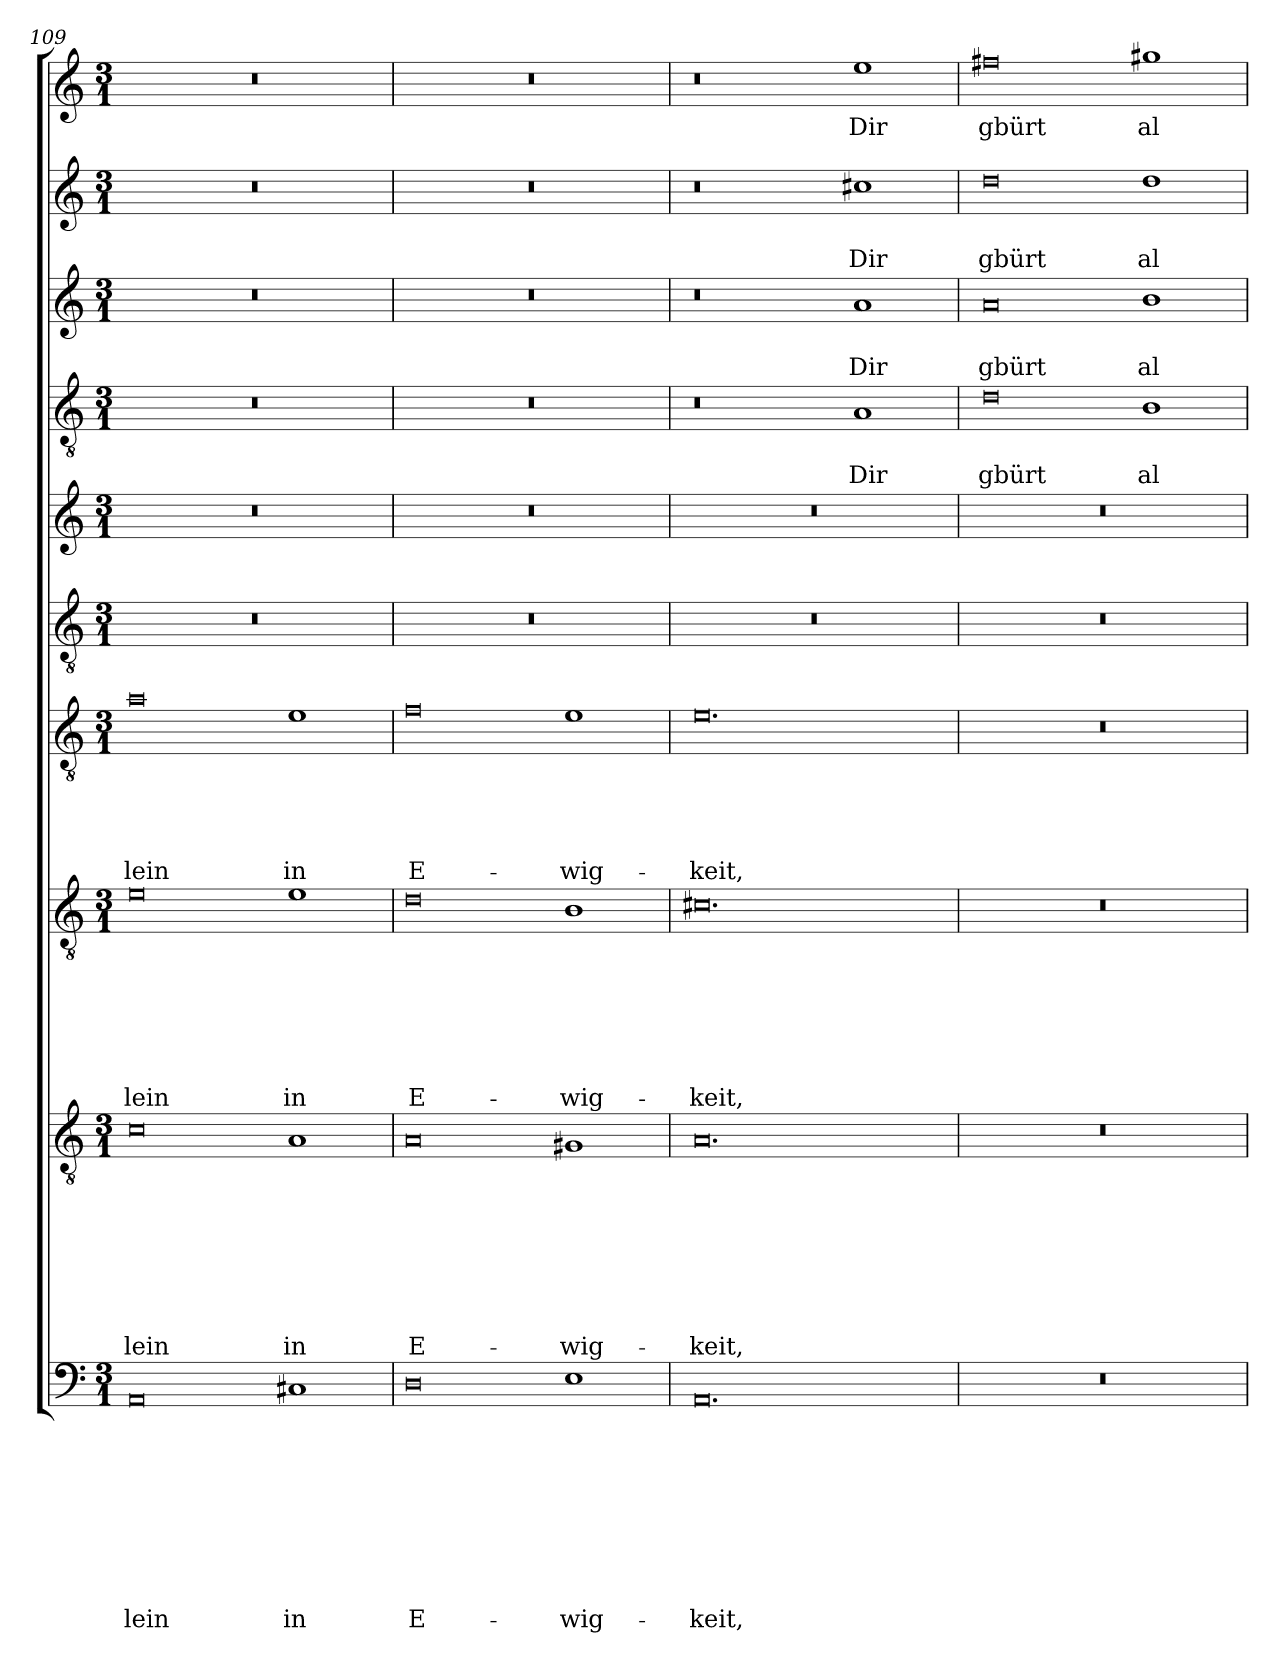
**kern	**text	**text	**text	**text	**text	**text	**text	**text	**text	**kern	**text	**text	**text	**text	**text	**text	**text	**text	**kern	**text	**text	**text	**text	**text	**text	**text	**kern	**text	**text	**text	**text	**text	**kern	**kern	**kern	**text	**text	**kern	**text	**text	**kern	**text	**text	**kern	**text
*part10	*part10	*part10	*part10	*part10	*part10	*part10	*part10	*part10	*part10	*part9	*part9	*part9	*part9	*part9	*part9	*part9	*part9	*part9	*part8	*part8	*part8	*part8	*part8	*part8	*part8	*part8	*part7	*part7	*part7	*part7	*part7	*part7	*part6	*part5	*part4	*part4	*part4	*part3	*part3	*part3	*part2	*part2	*part2	*part1	*part1
*staff10	*staff10	*staff10	*staff10	*staff10	*staff10	*staff10	*staff10	*staff10	*staff10	*staff9	*staff9	*staff9	*staff9	*staff9	*staff9	*staff9	*staff9	*staff9	*staff8	*staff8	*staff8	*staff8	*staff8	*staff8	*staff8	*staff8	*staff7	*staff7	*staff7	*staff7	*staff7	*staff7	*staff6	*staff5	*staff4	*staff4	*staff4	*staff3	*staff3	*staff3	*staff2	*staff2	*staff2	*staff1	*staff1
*clefF4	*	*	*	*	*	*	*	*	*	*clefGv2	*	*	*	*	*	*	*	*	*clefGv2	*	*	*	*	*	*	*	*clefGv2	*	*	*	*	*	*clefGv2	*clefG2	*clefGv2	*	*	*clefG2	*	*	*clefG2	*	*	*clefG2	*
*k[]	*	*	*	*	*	*	*	*	*	*k[]	*	*	*	*	*	*	*	*	*k[]	*	*	*	*	*	*	*	*k[]	*	*	*	*	*	*k[]	*k[]	*k[]	*	*	*k[]	*	*	*k[]	*	*	*k[]	*
*C:	*	*	*	*	*	*	*	*	*	*C:	*	*	*	*	*	*	*	*	*C:	*	*	*	*	*	*	*	*C:	*	*	*	*	*	*C:	*C:	*C:	*	*	*C:	*	*	*C:	*	*	*C:	*
*M3/1	*	*	*	*	*	*	*	*	*	*M3/1	*	*	*	*	*	*	*	*	*M3/1	*	*	*	*	*	*	*	*M3/1	*	*	*	*	*	*M3/1	*M3/1	*M3/1	*	*	*M3/1	*	*	*M3/1	*	*	*M3/1	*
=109	=109	=109	=109	=109	=109	=109	=109	=109	=109	=109	=109	=109	=109	=109	=109	=109	=109	=109	=109	=109	=109	=109	=109	=109	=109	=109	=109	=109	=109	=109	=109	=109	=109	=109	=109	=109	=109	=109	=109	=109	=109	=109	=109	=109	=109
!	!	!	!	!	!	!	!	!	!LO:LY:b	!	!	!	!	!	!	!	!	!LO:LY:b	!	!	!	!	!	!	!	!LO:LY:b	!	!	!	!	!	!LO:LY:b	!	!	!	!	!	!	!	!	!	!	!	!	!
0AA	.	.	.	.	.	.	.	.	-lein	0c	.	.	.	.	.	.	.	-lein	0e	.	.	.	.	.	.	-lein	0a	.	.	.	.	-lein	0.r	0.r	0.r	.	.	0.r	.	.	0.r	.	.	0.r	.
!	!	!	!	!	!	!	!	!	!LO:LY:b	!	!	!	!	!	!	!	!	!LO:LY:b	!	!	!	!	!	!	!	!LO:LY:b	!	!	!	!	!	!LO:LY:b	!	!	!	!	!	!	!	!	!	!	!	!	!
1C#X	.	.	.	.	.	.	.	.	in	1A	.	.	.	.	.	.	.	in	1e	.	.	.	.	.	.	in	1e	.	.	.	.	in	.	.	.	.	.	.	.	.	.	.	.	.	.
=110	=110	=110	=110	=110	=110	=110	=110	=110	=110	=110	=110	=110	=110	=110	=110	=110	=110	=110	=110	=110	=110	=110	=110	=110	=110	=110	=110	=110	=110	=110	=110	=110	=110	=110	=110	=110	=110	=110	=110	=110	=110	=110	=110	=110	=110
!	!	!	!	!	!	!	!	!	!LO:LY:b	!	!	!	!	!	!	!	!	!LO:LY:b	!	!	!	!	!	!	!	!LO:LY:b	!	!	!	!	!	!LO:LY:b	!	!	!	!	!	!	!	!	!	!	!	!	!
0D	.	.	.	.	.	.	.	.	E-	0A	.	.	.	.	.	.	.	E-	0d	.	.	.	.	.	.	E-	0f	.	.	.	.	E-	0.r	0.r	0.r	.	.	0.r	.	.	0.r	.	.	0.r	.
!	!	!	!	!	!	!	!	!	!LO:LY:b	!	!	!	!	!	!	!	!	!LO:LY:b	!	!	!	!	!	!	!	!LO:LY:b	!	!	!	!	!	!LO:LY:b	!	!	!	!	!	!	!	!	!	!	!	!	!
1E	.	.	.	.	.	.	.	.	-wig-	1G#X	.	.	.	.	.	.	.	-wig-	1B	.	.	.	.	.	.	-wig-	1e	.	.	.	.	-wig-	.	.	.	.	.	.	.	.	.	.	.	.	.
!!LO:PB:g=z
=111	=111	=111	=111	=111	=111	=111	=111	=111	=111	=111	=111	=111	=111	=111	=111	=111	=111	=111	=111	=111	=111	=111	=111	=111	=111	=111	=111	=111	=111	=111	=111	=111	=111	=111	=111	=111	=111	=111	=111	=111	=111	=111	=111	=111	=111
!	!	!	!	!	!	!	!	!	!LO:LY:b	!	!	!	!	!	!	!	!	!LO:LY:b	!	!	!	!	!	!	!	!LO:LY:b	!	!	!	!	!	!LO:LY:b	!	!	!	!	!	!	!	!	!	!	!	!	!
0.AA	.	.	.	.	.	.	.	.	-keit,	0.A	.	.	.	.	.	.	.	-keit,	0.c#X	.	.	.	.	.	.	-keit,	0.e	.	.	.	.	-keit,	0.r	0.r	0r	.	.	0r	.	.	0r	.	.	0r	.
!	!	!	!	!	!	!	!	!	!	!	!	!	!	!	!	!	!	!	!	!	!	!	!	!	!	!	!	!	!	!	!	!	!	!	!	!	!LO:LY:b	!	!	!LO:LY:b	!	!	!LO:LY:b	!	!LO:LY:b
.	.	.	.	.	.	.	.	.	.	.	.	.	.	.	.	.	.	.	.	.	.	.	.	.	.	.	.	.	.	.	.	.	.	.	1A	.	Dir	1a	.	Dir	1cc#X	.	Dir	1ee	Dir
=112	=112	=112	=112	=112	=112	=112	=112	=112	=112	=112	=112	=112	=112	=112	=112	=112	=112	=112	=112	=112	=112	=112	=112	=112	=112	=112	=112	=112	=112	=112	=112	=112	=112	=112	=112	=112	=112	=112	=112	=112	=112	=112	=112	=112	=112
!	!	!	!	!	!	!	!	!	!	!	!	!	!	!	!	!	!	!	!	!	!	!	!	!	!	!	!	!	!	!	!	!	!	!	!	!	!LO:LY:b	!	!	!LO:LY:b	!	!	!LO:LY:b	!	!LO:LY:b
0.r	.	.	.	.	.	.	.	.	.	0.r	.	.	.	.	.	.	.	.	0.r	.	.	.	.	.	.	.	0.r	.	.	.	.	.	0.r	0.r	0d	.	gbürt	0a	.	gbürt	0dd	.	gbürt	0ff#X	gbürt
!	!	!	!	!	!	!	!	!	!	!	!	!	!	!	!	!	!	!	!	!	!	!	!	!	!	!	!	!	!	!	!	!	!	!	!	!	!LO:LY:b	!	!	!LO:LY:b	!	!	!LO:LY:b	!	!LO:LY:b
.	.	.	.	.	.	.	.	.	.	.	.	.	.	.	.	.	.	.	.	.	.	.	.	.	.	.	.	.	.	.	.	.	.	.	1B	.	al-	1b	.	al-	1dd	.	al-	1gg#X	al-
=	=	=	=	=	=	=	=	=	=	=	=	=	=	=	=	=	=	=	=	=	=	=	=	=	=	=	=	=	=	=	=	=	=	=	=	=	=	=	=	=	=	=	=	=	=
*-	*-	*-	*-	*-	*-	*-	*-	*-	*-	*-	*-	*-	*-	*-	*-	*-	*-	*-	*-	*-	*-	*-	*-	*-	*-	*-	*-	*-	*-	*-	*-	*-	*-	*-	*-	*-	*-	*-	*-	*-	*-	*-	*-	*-	*-
